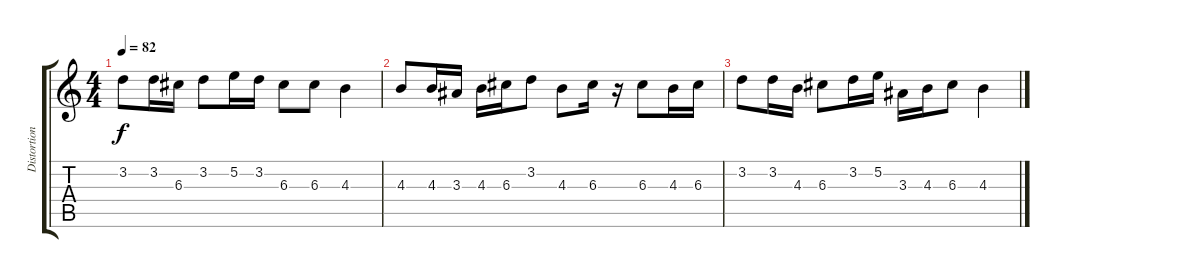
\track ("Distortion Lead" "Distortion") {instrument distortionguitar}
\staff {score tabs}
\tuning (E4 B3 G3 D3 A2 E2) {hide}
\ts (4 4)
\tempo 82
\clef g2
\ks c
3.2.8{dy f} 3.2.16 6.3.16 3.2.8 5.2.16 3.2.16 6.3.8 6.3.8 4.3.4 |
4.3.8 4.3.16 3.3.16 4.3.16 6.3.16 3.2.8 4.3.8 6.3.16 r.16 6.3.8 4.3.16 6.3.16 |
3.2.8 3.2.16 4.3.16 6.3.8 3.2.16 5.2.16 3.3.16 4.3.16 6.3.8 4.3.4
